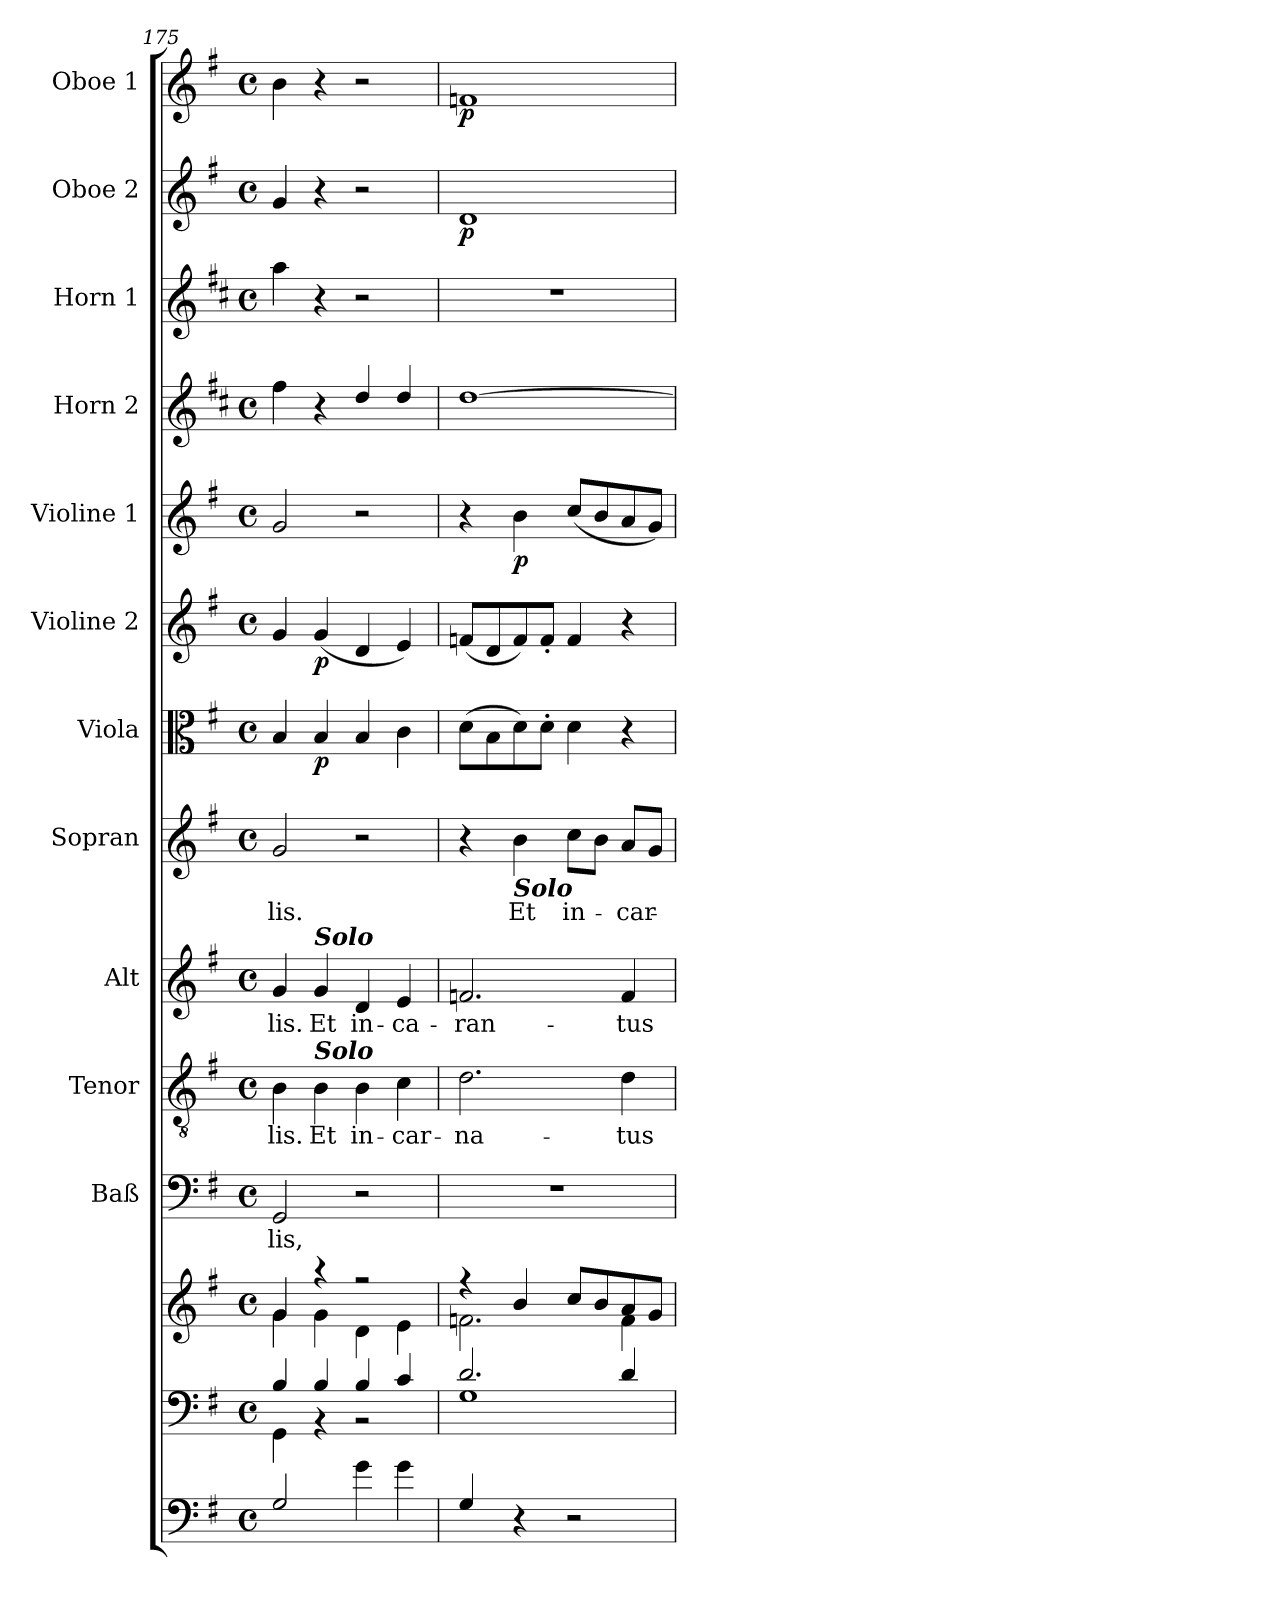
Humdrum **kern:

**kern	**kern	**kern	**kern	**text	**kern	**text	**kern	**text	**kern	**text	**kern	**dynam	**kern	**dynam	**kern	**dynam	**kern	**kern	**kern	**dynam	**kern	**dynam
*part13	*part12	*part12	*part11	*part11	*part10	*part10	*part9	*part9	*part8	*part8	*part7	*part7	*part6	*part6	*part5	*part5	*part4	*part3	*part2	*part2	*part1	*part1
*staff14	*staff13	*staff12	*staff11	*staff11	*staff10	*staff10	*staff9	*staff9	*staff8	*staff8	*staff7	*staff7	*staff6	*staff6	*staff5	*staff5	*staff4	*staff3	*staff2	*staff2	*staff1	*staff1
*	*	*	*I"Baß	*	*I"Tenor	*	*I"Alt	*	*I"Sopran	*	*I"Viola	*	*I"Violine 2	*	*I"Violine 1	*	*I"Horn 2	*I"Horn 1	*I"Oboe 2	*	*I"Oboe 1	*
*	*	*	*I'Baß	*	*I'Ten	*	*I'Alt	*	*I'Sop	*	*I'Vla.	*	*I'Vln. 2	*	*I'Vln. 1	*	*I'Hrn. 2	*I'Hrn. 1	*I'Ob. 2	*	*I'Ob. 1	*
*clefF4	*clefF4	*clefG2	*clefF4	*	*clefGv2	*	*clefG2	*	*clefG2	*	*clefC3	*	*clefG2	*	*clefG2	*	*clefG2	*clefG2	*clefG2	*	*clefG2	*
*ITrd7c12	*	*	*	*	*	*	*	*	*	*	*	*	*	*	*	*	*ITrd4c7	*ITrd4c7	*	*	*	*
*k[f#]	*k[f#]	*k[f#]	*k[f#]	*	*k[f#]	*	*k[f#]	*	*k[f#]	*	*k[f#]	*	*k[f#]	*	*k[f#]	*	*k[f#]	*k[f#]	*k[f#]	*	*k[f#]	*
*G:	*G:	*G:	*G:	*	*G:	*	*G:	*	*G:	*	*G:	*	*G:	*	*G:	*	*G:	*G:	*G:	*	*G:	*
*M4/4	*M4/4	*M4/4	*M4/4	*	*M4/4	*	*M4/4	*	*M4/4	*	*M4/4	*	*M4/4	*	*M4/4	*	*M4/4	*M4/4	*M4/4	*	*M4/4	*
*met(c)	*met(c)	*met(c)	*met(c)	*	*met(c)	*	*met(c)	*	*met(c)	*	*met(c)	*	*met(c)	*	*met(c)	*	*met(c)	*met(c)	*met(c)	*	*met(c)	*
=175	=175	=175	=175	=175	=175	=175	=175	=175	=175	=175	=175	=175	=175	=175	=175	=175	=175	=175	=175	=175	=175	=175
*	*^	*^	*	*	*	*	*	*	*	*	*	*	*	*	*	*	*	*	*	*	*	*
!	!	!	!	!	!	!LO:LY:b	!	!LO:LY:b	!	!LO:LY:b	!	!LO:LY:b	!	!	!	!	!	!	!	!	!	!	!	!
2GG/	4B/	4GG\	4g/	4g\	2GG/	-lis,	4B\	-lis.	4g/	-lis.	2g/	-lis.	4B/	.	4g/	.	2g/	.	4b\	4dd\	4g/	.	4b\	.
!	!	!	!	!	!	!	!	!	!LO:TX:a:Bi:t=Solo	!	!	!	!	!	!	!	!	!	!	!	!	!	!	!
!	!	!	!	!	!	!	!LO:TX:a:Bi:t=Solo	!	!	!	!	!	!	!	!	!	!	!	!	!	!	!	!	!
!	!	!	!	!	!	!	!	!LO:LY:b	!	!LO:LY:b	!	!	!	!LO:DY:b	!	!LO:DY:b	!	!	!	!	!	!	!	!
.	4B/	4rBB	4raa	4g\	.	.	4B\	Et	4g/	Et	.	.	4B/	p	(<4g/	p	.	.	4r	4r	4r	.	4r	.
!	!	!	!	!	!	!	!	!LO:LY:b	!	!LO:LY:b	!	!	!	!	!	!	!	!	!	!	!	!	!	!
4G\	4B/	2rBB	2rgg	4d\	2r	.	4B\	in-	4d/	in-	2r	.	4B/	.	4d/	.	2r	.	4g/	2r	2r	.	2r	.
!	!	!	!	!	!	!	!	!LO:LY:b	!	!LO:LY:b	!	!	!	!	!	!	!	!	!	!	!	!	!	!
4G\	4c/	.	.	4e\	.	.	4c\	-car-	4e/	-ca-	.	.	4c\	.	4e/)	.	.	.	4g/	.	.	.	.	.
=176	=176	=176	=176	=176	=176	=176	=176	=176	=176	=176	=176	=176	=176	=176	=176	=176	=176	=176	=176	=176	=176	=176	=176	=176
!	!	!	!	!	!	!	!	!LO:LY:b	!	!LO:LY:b	!	!	!	!	!	!	!	!	!	!	!	!LO:DY:b	!	!LO:DY:b
4GG/	2.d/	1G	4ree	2.fn\	1r	.	2.d\	-na-	2.fn/	-ran-	4r	.	(>8d\L	.	(<8fn/L	.	4r	.	[1g	1r	1d	p	1fn	p
.	.	.	.	.	.	.	.	.	.	.	.	.	8B\	.	8d/	.	.	.	.	.	.	.	.	.
!	!	!	!	!	!	!	!	!	!	!	!LO:TX:b:Bi:t=Solo	!	!	!	!	!	!	!	!	!	!	!	!	!
!	!	!	!	!	!	!	!	!	!	!	!	!LO:LY:b	!	!	!	!	!	!LO:DY:b	!	!	!	!	!	!
4r	.	.	4b/	.	.	.	.	.	.	.	4b\	Et	8d\)	.	8f/)	.	4b\	p	.	.	.	.	.	.
.	.	.	.	.	.	.	.	.	.	.	.	.	8d'>\J	.	8f'</J	.	.	.	.	.	.	.	.	.
!	!	!	!	!	!	!	!	!	!	!	!	!LO:LY:b	!	!	!	!	!	!	!	!	!	!	!	!
2r	.	.	8cc/L	.	.	.	.	.	.	.	8cc\L	in-	4d\	.	4f/	.	(<8cc/L	.	.	.	.	.	.	.
.	.	.	8b/	.	.	.	.	.	.	.	8b\J	.	.	.	.	.	8b/	.	.	.	.	.	.	.
!	!	!	!	!	!	!	!	!LO:LY:b	!	!LO:LY:b	!	!LO:LY:b	!	!	!	!	!	!	!	!	!	!	!	!
.	4d/	.	8a/	4f\	.	.	4d\	-tus	4f/	-tus	8a/L	-car-	4r	.	4r	.	8a/	.	.	.	.	.	.	.
.	.	.	8g/J	.	.	.	.	.	.	.	8g/J	.	.	.	.	.	8g/J)	.	.	.	.	.	.	.
*	*v	*v	*	*	*	*	*	*	*	*	*	*	*	*	*	*	*	*	*	*	*	*	*	*
*	*	*v	*v	*	*	*	*	*	*	*	*	*	*	*	*	*	*	*	*	*	*	*	*
=	=	=	=	=	=	=	=	=	=	=	=	=	=	=	=	=	=	=	=	=	=	=
*-	*-	*-	*-	*-	*-	*-	*-	*-	*-	*-	*-	*-	*-	*-	*-	*-	*-	*-	*-	*-	*-	*-
